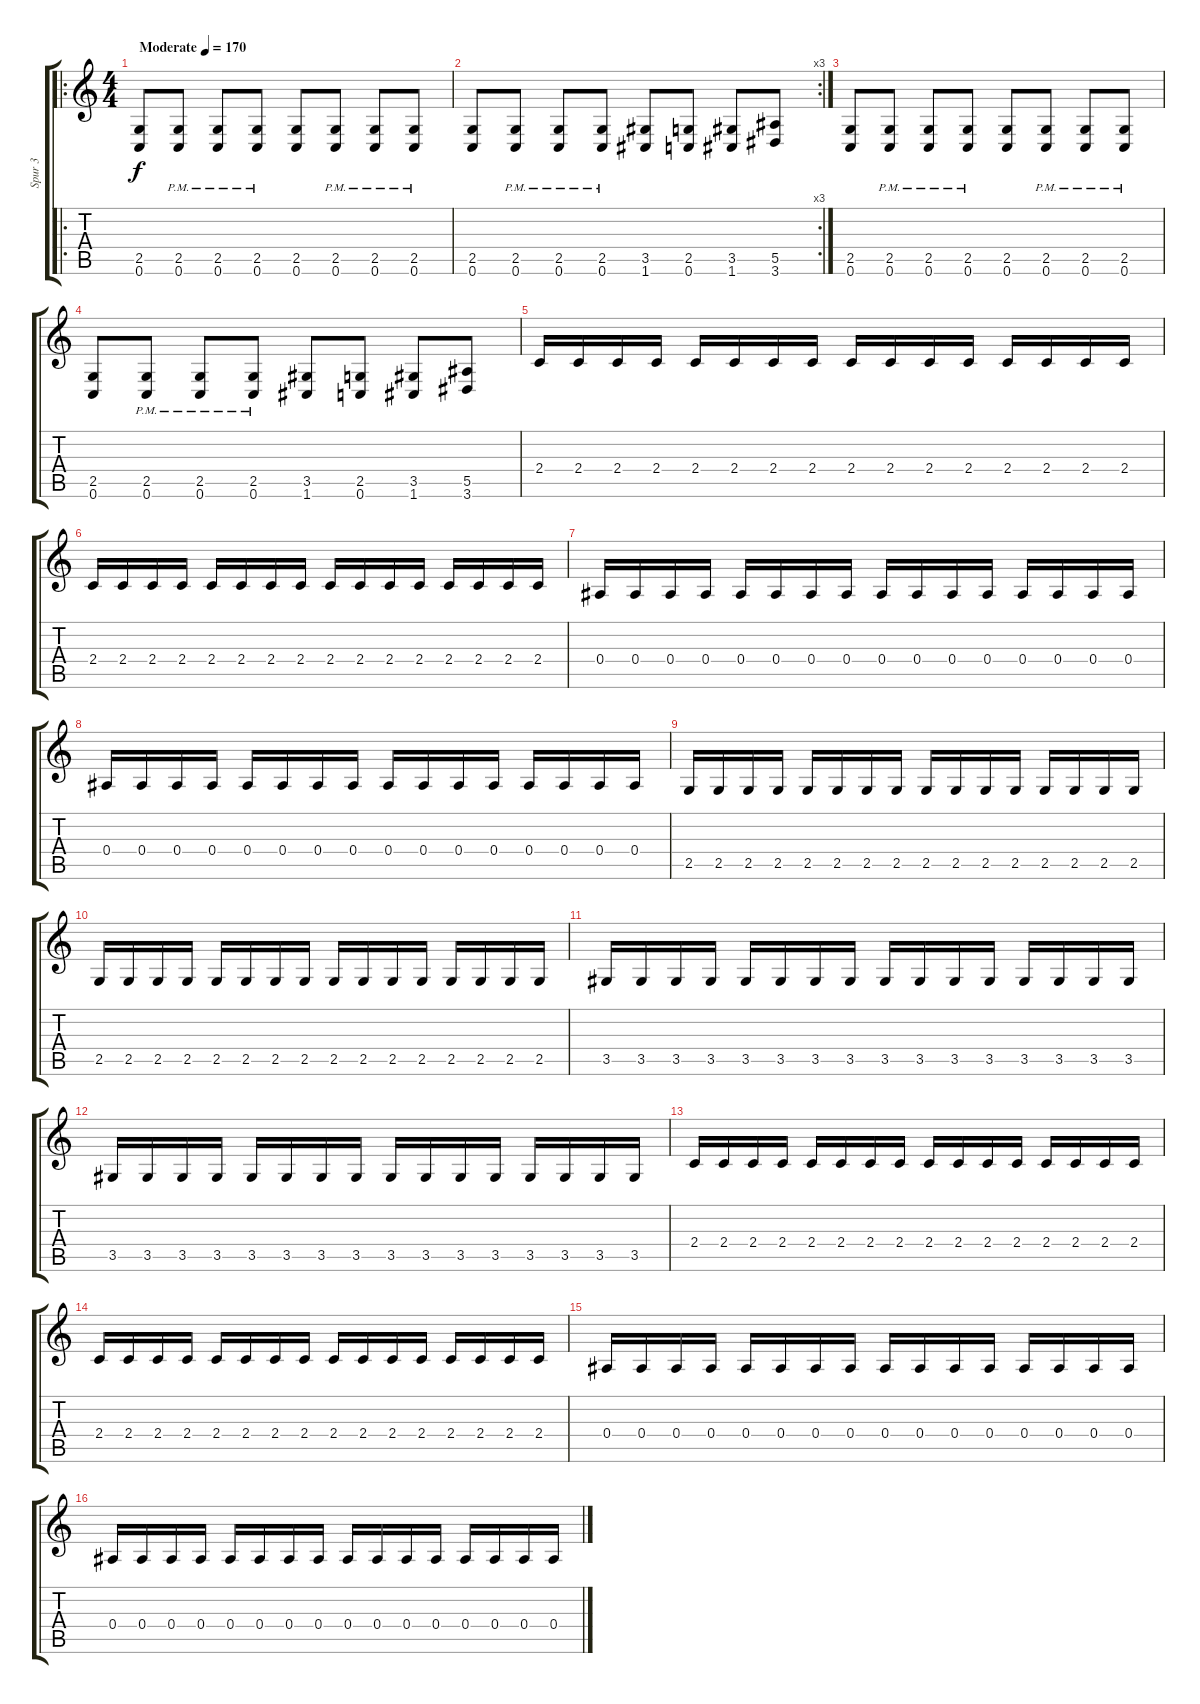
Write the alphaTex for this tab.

\track ("Spur 3" "Spur 3") {solo instrument distortionguitar}
\staff {score tabs}
\tuning (C4 G3 Eb3 Bb2 F2 C2) {hide}
\ro
\ts (4 4)
\tempo (170 "Moderate")
\clef g2
\ks c
(2.5 0.6).8{dy f instrument distortionguitar} (2.5{pm} 0.6{pm}).8 (2.5{pm} 0.6{pm}).8 (2.5{pm} 0.6{pm}).8 (2.5 0.6).8 (2.5{pm} 0.6{pm}).8 (2.5{pm} 0.6{pm}).8 (2.5{pm} 0.6{pm}).8 |
\rc 3
(2.5 0.6).8 (2.5{pm} 0.6{pm}).8 (2.5{pm} 0.6{pm}).8 (2.5{pm} 0.6{pm}).8 (3.5 1.6).8 (2.5 0.6).8 (3.5 1.6).8 (5.5 3.6).8 |
(2.5 0.6).8 (2.5{pm} 0.6{pm}).8 (2.5{pm} 0.6{pm}).8 (2.5{pm} 0.6{pm}).8 (2.5 0.6).8 (2.5{pm} 0.6{pm}).8 (2.5{pm} 0.6{pm}).8 (2.5{pm} 0.6{pm}).8 |
(2.5 0.6).8 (2.5{pm} 0.6{pm}).8 (2.5{pm} 0.6{pm}).8 (2.5{pm} 0.6{pm}).8 (3.5 1.6).8 (2.5 0.6).8 (3.5 1.6).8 (5.5 3.6).8 |
2.4.16 2.4.16 2.4.16 2.4.16 2.4.16 2.4.16 2.4.16 2.4.16 2.4.16 2.4.16 2.4.16 2.4.16 2.4.16 2.4.16 2.4.16 2.4.16 |
2.4.16 2.4.16 2.4.16 2.4.16 2.4.16 2.4.16 2.4.16 2.4.16 2.4.16 2.4.16 2.4.16 2.4.16 2.4.16 2.4.16 2.4.16 2.4.16 |
0.4.16 0.4.16 0.4.16 0.4.16 0.4.16 0.4.16 0.4.16 0.4.16 0.4.16 0.4.16 0.4.16 0.4.16 0.4.16 0.4.16 0.4.16 0.4.16 |
0.4.16 0.4.16 0.4.16 0.4.16 0.4.16 0.4.16 0.4.16 0.4.16 0.4.16 0.4.16 0.4.16 0.4.16 0.4.16 0.4.16 0.4.16 0.4.16 |
2.5.16 2.5.16 2.5.16 2.5.16 2.5.16 2.5.16 2.5.16 2.5.16 2.5.16 2.5.16 2.5.16 2.5.16 2.5.16 2.5.16 2.5.16 2.5.16 |
2.5.16 2.5.16 2.5.16 2.5.16 2.5.16 2.5.16 2.5.16 2.5.16 2.5.16 2.5.16 2.5.16 2.5.16 2.5.16 2.5.16 2.5.16 2.5.16 |
3.5.16 3.5.16 3.5.16 3.5.16 3.5.16 3.5.16 3.5.16 3.5.16 3.5.16 3.5.16 3.5.16 3.5.16 3.5.16 3.5.16 3.5.16 3.5.16 |
3.5.16 3.5.16 3.5.16 3.5.16 3.5.16 3.5.16 3.5.16 3.5.16 3.5.16 3.5.16 3.5.16 3.5.16 3.5.16 3.5.16 3.5.16 3.5.16 |
2.4.16 2.4.16 2.4.16 2.4.16 2.4.16 2.4.16 2.4.16 2.4.16 2.4.16 2.4.16 2.4.16 2.4.16 2.4.16 2.4.16 2.4.16 2.4.16 |
2.4.16 2.4.16 2.4.16 2.4.16 2.4.16 2.4.16 2.4.16 2.4.16 2.4.16 2.4.16 2.4.16 2.4.16 2.4.16 2.4.16 2.4.16 2.4.16 |
0.4.16 0.4.16 0.4.16 0.4.16 0.4.16 0.4.16 0.4.16 0.4.16 0.4.16 0.4.16 0.4.16 0.4.16 0.4.16 0.4.16 0.4.16 0.4.16 |
0.4.16 0.4.16 0.4.16 0.4.16 0.4.16 0.4.16 0.4.16 0.4.16 0.4.16 0.4.16 0.4.16 0.4.16 0.4.16 0.4.16 0.4.16 0.4.16
